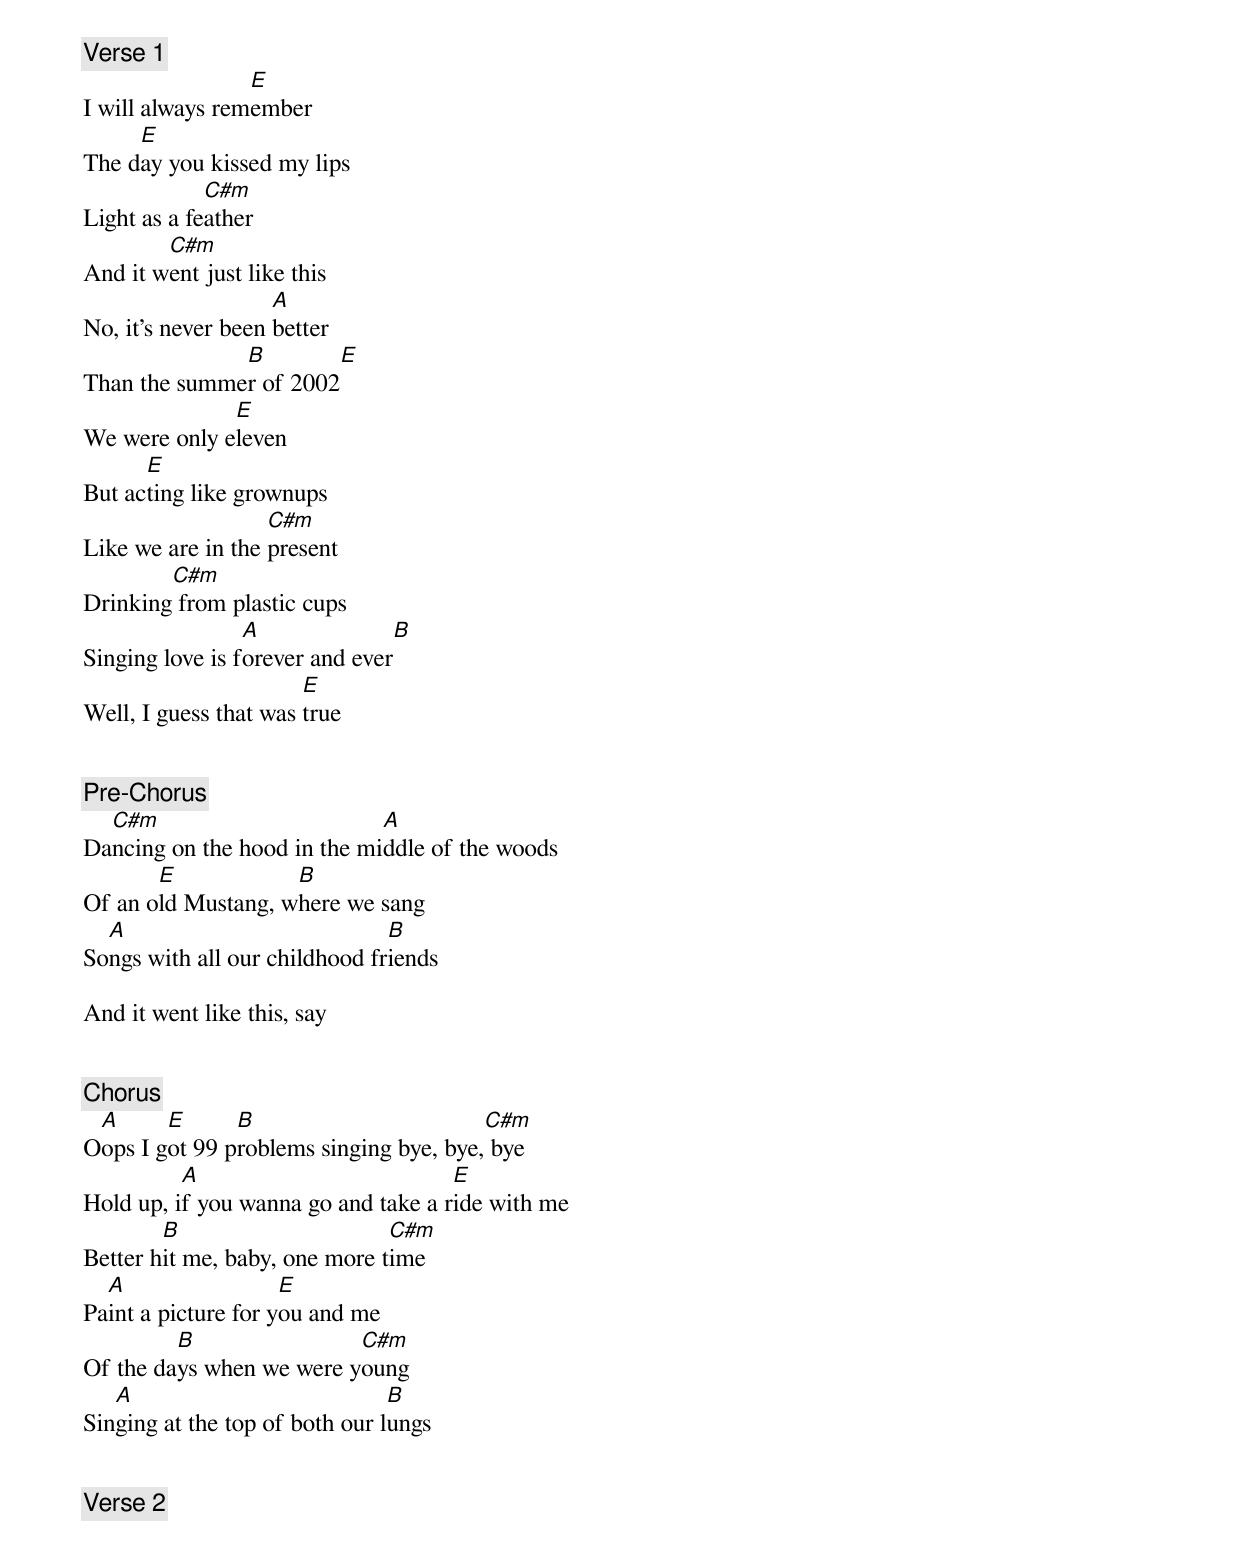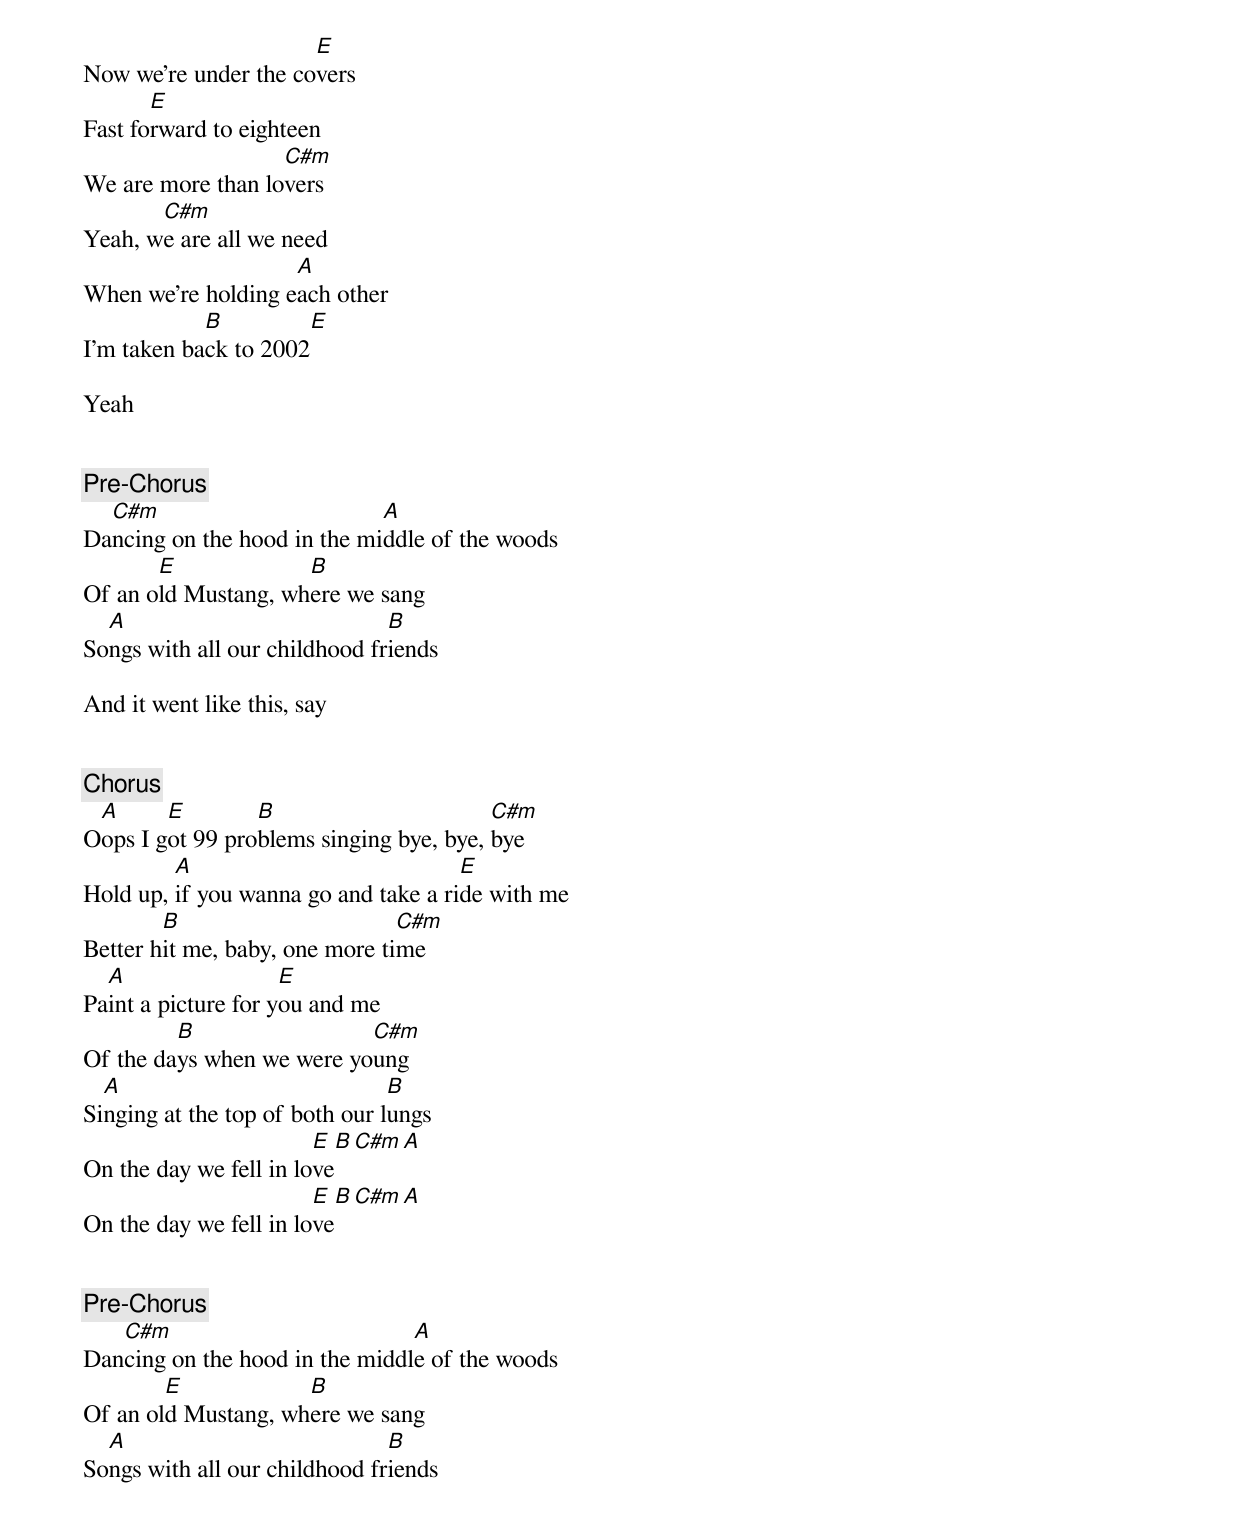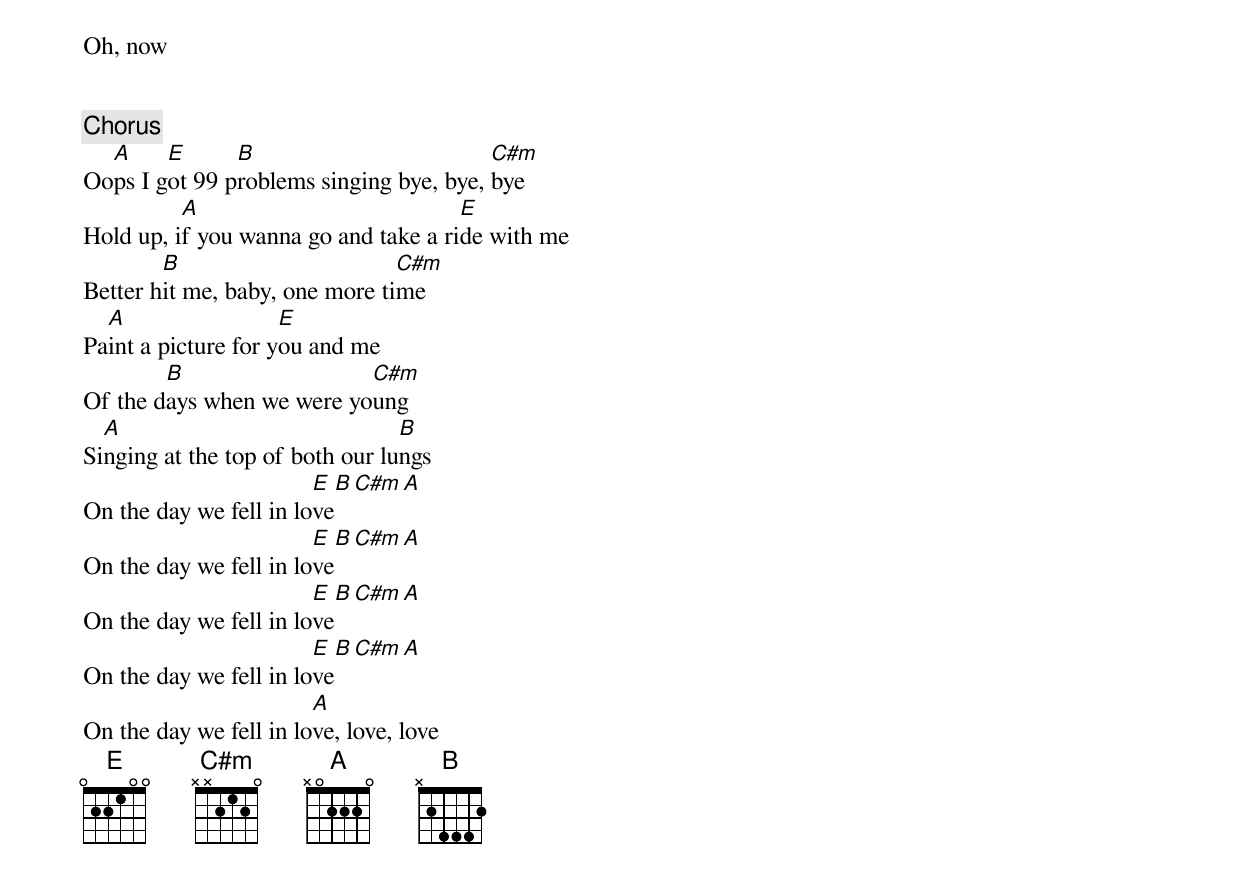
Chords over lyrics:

[Verse 1]
                 E
I will always remember
     E
The day you kissed my lips
             C#m
Light as a feather
        C#m
And it went just like this
                    A
No, it's never been better
              B        E
Than the summer of 2002
              E
We were only eleven
      E
But acting like grownups
                   C#m
Like we are in the present
        C#m
Drinking from plastic cups
                 A              B
Singing love is forever and ever
                       E
Well, I guess that was true


[Pre-Chorus]
  C#m                        A
Dancing on the hood in the middle of the woods
       E            B
Of an old Mustang, where we sang
  A                            B
Songs with all our childhood friends

And it went like this, say


[Chorus]
 A      E      B                        C#m
Oops I got 99 problems singing bye, bye, bye
          A                          E
Hold up, if you wanna go and take a ride with me
        B                      C#m
Better hit me, baby, one more time
  A                  E
Paint a picture for you and me
         B                C#m
Of the days when we were young
   A                            B
Singing at the top of both our lungs


[Verse 2]
                      E
Now we're under the covers
       E
Fast forward to eighteen
                   C#m
We are more than lovers
       C#m
Yeah, we are all we need
                    A
When we're holding each other
            B         E
I'm taken back to 2002

Yeah


[Pre-Chorus]
  C#m                        A
Dancing on the hood in the middle of the woods
       E             B
Of an old Mustang, where we sang
  A                            B
Songs with all our childhood friends

And it went like this, say


[Chorus]
 A      E        B                       C#m
Oops I got 99 problems singing bye, bye, bye
         A                            E
Hold up, if you wanna go and take a ride with me
        B                       C#m
Better hit me, baby, one more time
  A                  E
Paint a picture for you and me
         B                 C#m
Of the days when we were young
  A                             B
Singing at the top of both our lungs
                        E  B  C#m A
On the day we fell in love
                        E  B  C#m A
On the day we fell in love


[Pre-Chorus]
   C#m                          A
Dancing on the hood in the middle of the woods
        E            B
Of an old Mustang, where we sang
  A                            B
Songs with all our childhood friends

Oh, now


[Chorus]
  A     E      B                         C#m
Oops I got 99 problems singing bye, bye, bye
          A                           E
Hold up, if you wanna go and take a ride with me
        B                       C#m
Better hit me, baby, one more time
  A                  E
Paint a picture for you and me
        B                  C#m
Of the days when we were young
  A                              B
Singing at the top of both our lungs
                        E  B  C#m A
On the day we fell in love
                        E  B  C#m A
On the day we fell in love
                        E  B  C#m A
On the day we fell in love
                        E  B  C#m A
On the day we fell in love
                        A
On the day we fell in love, love, love
